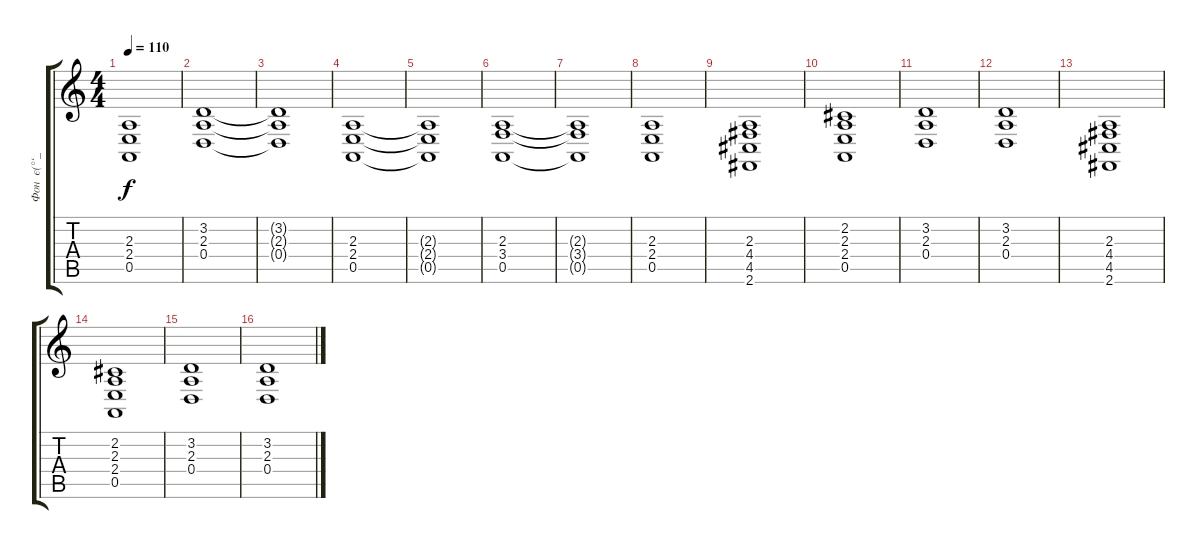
\track ("Фон  є(°‘_’°)э" "Фон  є(°‘_") {instrument whistle}
\staff {score tabs}
\tuning (E4 B3 G3 D3 A2 E2) {hide}
\ts (4 4)
\tempo 110
\clef g2
\ks c
(2.3{t} 2.4{t} 0.5{t}).1{dy f} |
(3.2 2.3 0.4).1 |
(3.2{t} 2.3{t} 0.4{t}).1 |
(2.3 2.4 0.5).1 |
(2.3{t} 2.4{t} 0.5{t}).1 |
(2.3 3.4 0.5).1 |
(2.3{t} 3.4{t} 0.5{t}).1 |
(2.3 2.4 0.5).1 |
(2.3 4.4 4.5 2.6).1 |
(2.2 2.3 2.4 0.5).1 |
(3.2 2.3 0.4).1 |
(3.2 2.3 0.4).1 |
(2.3 4.4 4.5 2.6).1 |
(2.2 2.3 2.4 0.5).1 |
(3.2 2.3 0.4).1 |
(3.2 2.3 0.4).1
